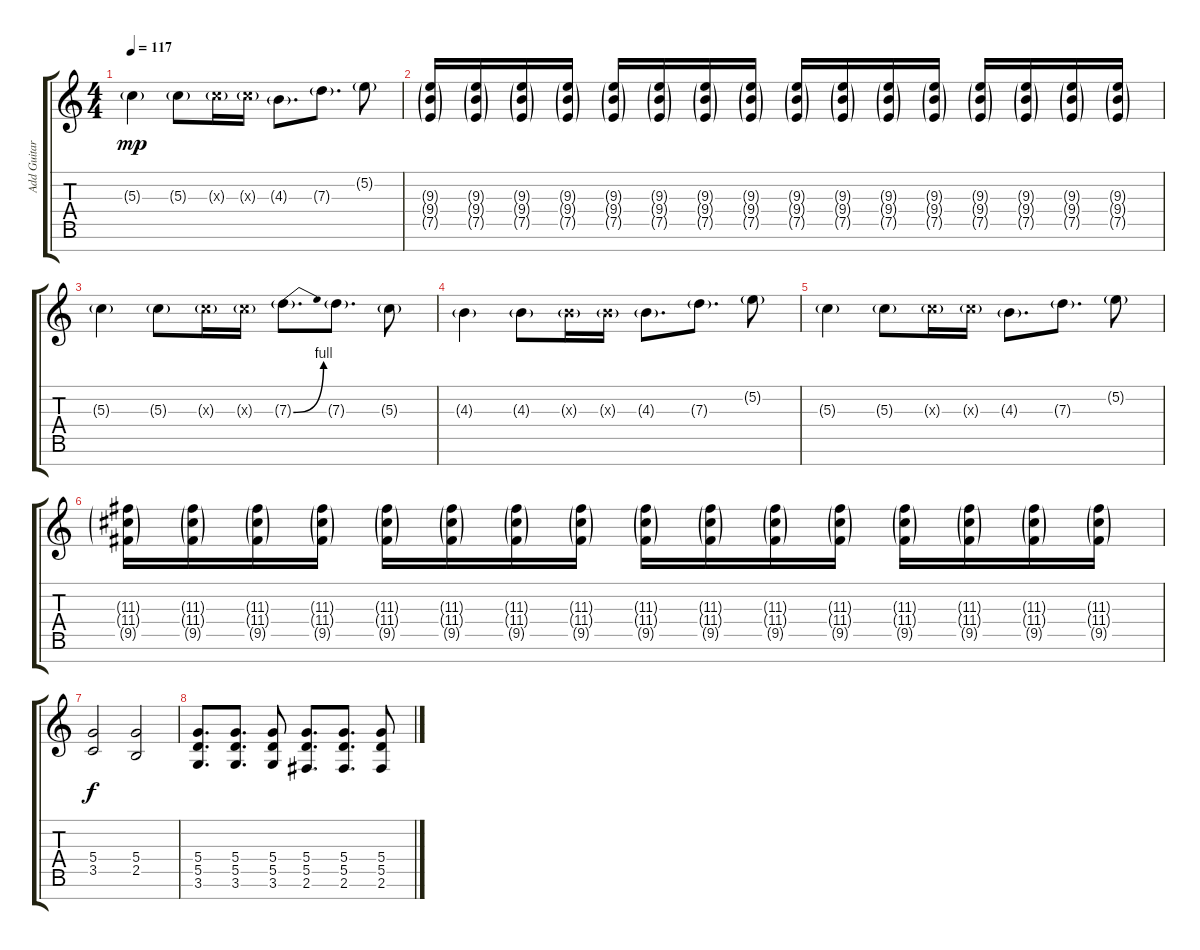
\track ("Add Guitar" "Add Guitar") {instrument distortionguitar}
\staff {score tabs}
\tuning (E4 B3 G3 D3 A2 E2 B1) {hide}
\ts (4 4)
\tempo 117
\clef g2
\ks c
5.3{g}.4{dy mp} 5.3{g}.8 5.3{g x}.16 5.3{g x}.16 4.3{g}.8{d} 7.3{g}.8{d} 5.2{g}.8 |
(9.3{g} 9.4{g} 7.5{g}).16 (9.3{g} 9.4{g} 7.5{g}).16 (9.3{g} 9.4{g} 7.5{g}).16 (9.3{g} 9.4{g} 7.5{g}).16 (9.3{g} 9.4{g} 7.5{g}).16 (9.3{g} 9.4{g} 7.5{g}).16 (9.3{g} 9.4{g} 7.5{g}).16 (9.3{g} 9.4{g} 7.5{g}).16 (9.3{g} 9.4{g} 7.5{g}).16 (9.3{g} 9.4{g} 7.5{g}).16 (9.3{g} 9.4{g} 7.5{g}).16 (9.3{g} 9.4{g} 7.5{g}).16 (9.3{g} 9.4{g} 7.5{g}).16 (9.3{g} 9.4{g} 7.5{g}).16 (9.3{g} 9.4{g} 7.5{g}).16 (9.3{g} 9.4{g} 7.5{g}).16 |
5.3{g}.4 5.3{g}.8 5.3{g x}.16 5.3{g x}.16 7.3{be (bend 0 0 60 4) g}.8{d} 7.3{g}.8{d} 5.3{g}.8 |
4.3{g}.4 4.3{g}.8 4.3{g x}.16 4.3{g x}.16 4.3{g}.8{d} 7.3{g}.8{d} 5.2{g}.8 |
5.3{g}.4 5.3{g}.8 5.3{g x}.16 5.3{g x}.16 4.3{g}.8{d} 7.3{g}.8{d} 5.2{g}.8 |
(11.3{g} 11.4{g} 9.5{g}).16 (11.3{g} 11.4{g} 9.5{g}).16 (11.3{g} 11.4{g} 9.5{g}).16 (11.3{g} 11.4{g} 9.5{g}).16 (11.3{g} 11.4{g} 9.5{g}).16 (11.3{g} 11.4{g} 9.5{g}).16 (11.3{g} 11.4{g} 9.5{g}).16 (11.3{g} 11.4{g} 9.5{g}).16 (11.3{g} 11.4{g} 9.5{g}).16 (11.3{g} 11.4{g} 9.5{g}).16 (11.3{g} 11.4{g} 9.5{g}).16 (11.3{g} 11.4{g} 9.5{g}).16 (11.3{g} 11.4{g} 9.5{g}).16 (11.3{g} 11.4{g} 9.5{g}).16 (11.3{g} 11.4{g} 9.5{g}).16 (11.3{g} 11.4{g} 9.5{g}).16 |
(5.4 3.5).2{dy f} (5.4 2.5).2 |
(5.4 5.5 3.6).8{d} (5.4 5.5 3.6).8{d} (5.4 5.5 3.6).8 (5.4 5.5 2.6).8{d} (5.4 5.5 2.6).8{d} (5.4 5.5 2.6).8
